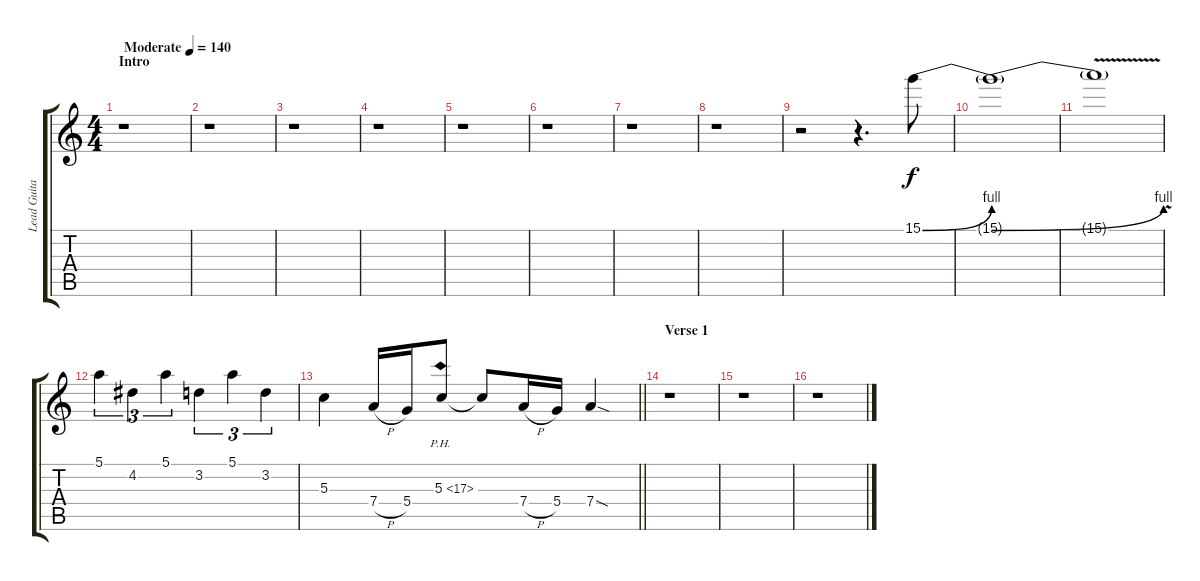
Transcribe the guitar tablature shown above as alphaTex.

\track ("Lead Guitar" "Lead Guita") {instrument overdrivenguitar}
\staff {score tabs}
\tuning (E4 B3 G3 D3 A2 E2) {hide}
\ts (4 4)
\section ("" "Intro")
\tempo (140 "Moderate")
\clef g2
\ks c
r.1{dy f instrument overdrivenguitar} |
r.1 |
r.1 |
r.1 |
r.1 |
r.1 |
r.1 |
r.1 |
r.2 r.4{d} 15.1{be (bend 0 0 60 4)}.8 |
15.1{be (bend 0 0 60 4) t}.1 |
15.1{v t}.1 |
5.1.4{tu (3 2)} 4.2.4{tu (3 2)} 5.1.4{tu (3 2)} 3.2.4{tu (3 2)} 5.1.4{tu (3 2)} 3.2.4{tu (3 2)} |
\barLineRight lightlight
5.3.4 7.4{h}.16 5.4.16 5.3{ph 12}.8 5.3{t}.8 7.4{h}.16 5.4.16 7.4{sod}.4 |
\section ("" "Verse 1")
r.1 |
r.1 |
r.1
